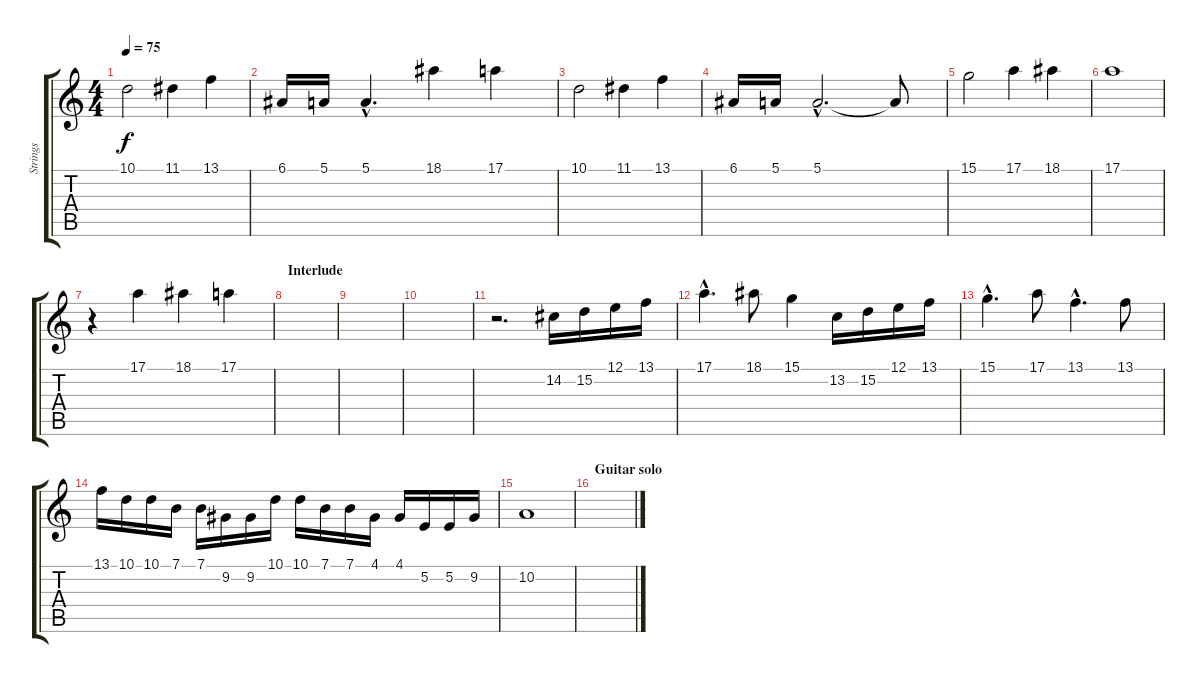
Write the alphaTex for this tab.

\track ("Strings" "Strings") {instrument stringensemble1}
\staff {score tabs}
\tuning (E4 B3 G3 D3 A2 E2) {hide}
\ts (4 4)
\tempo 75
\clef g2
\ks c
10.1.2{dy f} 11.1.4 13.1.4 |
6.1.16 5.1.16 5.1{hac}.4{d} 18.1.4 17.1.4 |
10.1.2 11.1.4 13.1.4 |
6.1.16 5.1.16 5.1{hac}.2{d} 5.1{t}.8 |
15.1.2{volume 14} 17.1.4 18.1.4 |
17.1.1 |
r.4 17.1.4 18.1.4 17.1.4 |
\section ("" "Interlude")
|
|
|
r.2{d volume 14} 14.2.16 15.2.16 12.1.16 13.1.16 |
17.1{hac}.4{d} 18.1.8 15.1.4 13.2.16 15.2.16 12.1.16 13.1.16 |
15.1{hac}.4{d} 17.1.8 13.1{hac}.4{d} 13.1.8 |
13.1.16 10.1.16 10.1.16 7.1.16 7.1.16 9.2.16 9.2.16 10.1.16 10.1.16 7.1.16 7.1.16 4.1.16 4.1.16 5.2.16 5.2.16 9.2.16 |
10.2.1 |
\section ("" "Guitar solo")
